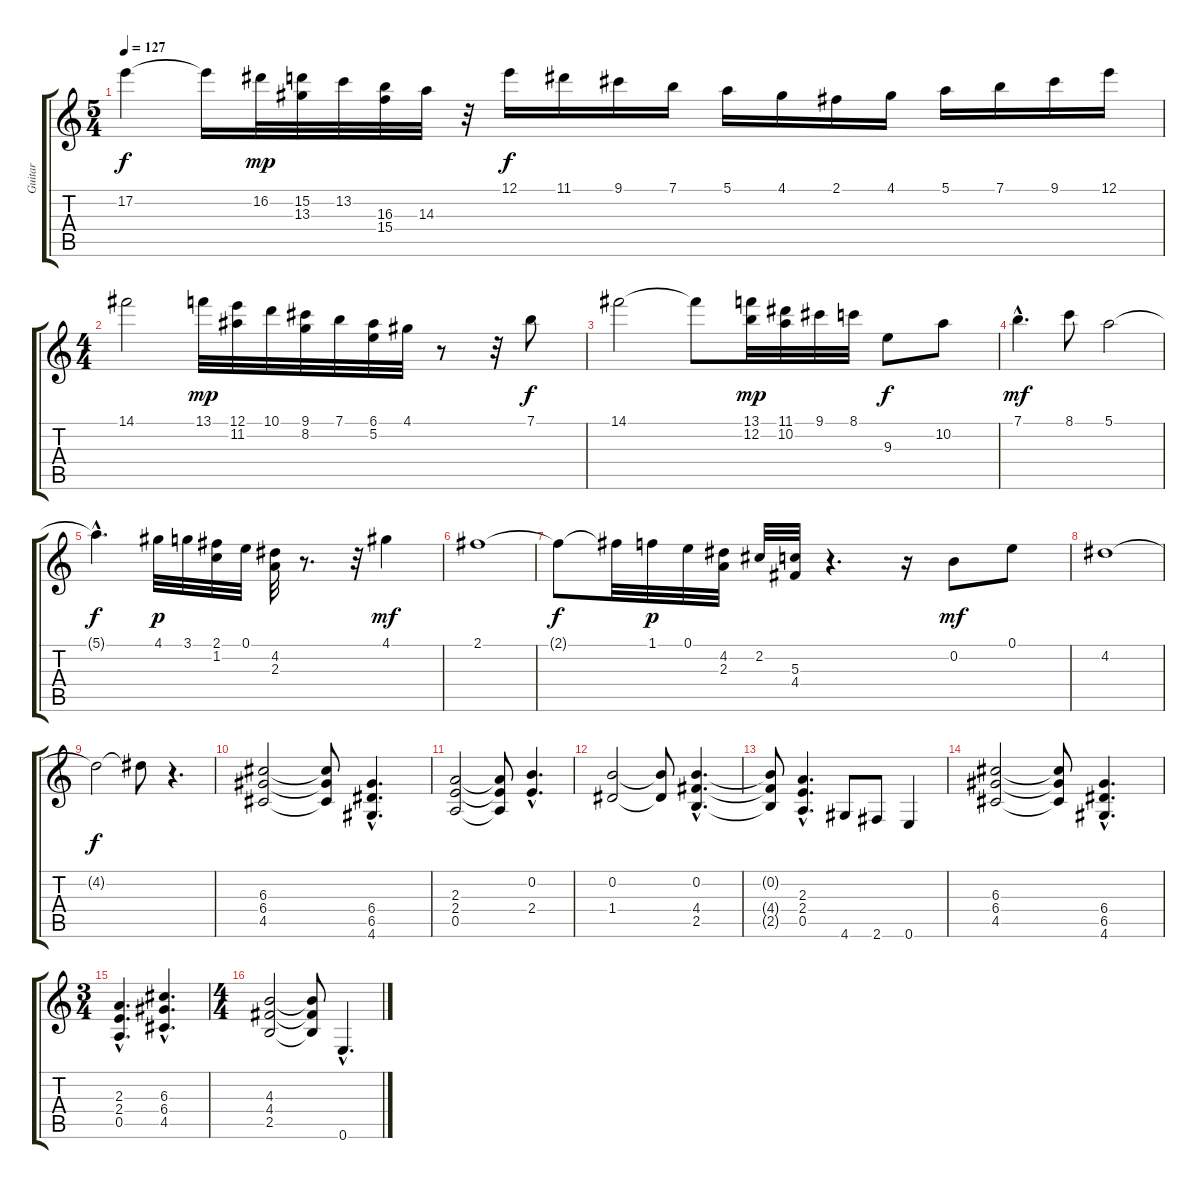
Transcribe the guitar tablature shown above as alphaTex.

\track ("Guitar" "Guitar") {instrument distortionguitar}
\staff {score tabs}
\tuning (E4 B3 G3 D3 A2 E2) {hide}
\ts (5 4)
\tempo 127
\clef g2
\ks c
17.2.4{dy f} 17.2{t}.16 16.2.32{dy mp} (15.2 13.3).32 13.2.32 (16.3 15.4).32 14.3.32 r.32 12.1.16{dy f} 11.1.16 9.1.16 7.1.16 5.1.16 4.1.16 2.1.16 4.1.16 5.1.16 7.1.16 9.1.16 12.1.16 |
\ts (4 4)
14.1.2 13.1.32{dy mp} (12.1 11.2).32 10.1.32 (9.1 8.2).32 7.1.32 (6.1 5.2).32 4.1.32 r.8 r.32 7.1.8{dy f} |
14.1.2 14.1{t}.8 (13.1 12.2).32{dy mp} (11.1 10.2).32 9.1.32 8.1.32 9.3.8{dy f} 10.2.8 |
7.1{hac}.4{d dy mf} 8.1.8 5.1.2 |
5.1{hac t}.4{d dy f} 4.1.32{dy p} 3.1.32 (2.1 1.2).32 0.1.32 (4.2 2.3).32 r.8{d} r.32 4.1.4{dy mf} |
2.1.1 |
2.1{t}.8{dy f} 2.1{t}.32 1.1.32{dy p} 0.1.32 (4.2 2.3).32 2.2.32 (5.3 4.4).32 r.4{d} r.16 0.2.8{dy mf} 0.1.8 |
4.2.1 |
4.2{t}.2{dy f} 4.2{t}.8 r.4{d} |
(6.3 6.4 4.5).2 (6.3{t} 6.4{t} 4.5{t}).8 (6.4{hac} 6.5{hac} 4.6{hac}).4{d} |
(2.3 2.4 0.5).2 (2.3{t} 2.4{t} 0.5{t}).8 (0.2{hac} 2.4{hac}).4{d} |
(0.2 1.4).2 (0.2{t} 1.4{t}).8 (0.2{hac} 4.4{hac} 2.5{hac}).4{d} |
(0.2{t} 4.4{t} 2.5{t}).8 (2.3{hac} 2.4{hac} 0.5{hac}).4{d} 4.6.8 2.6.8 0.6.4 |
(6.3 6.4 4.5).2 (6.3{t} 6.4{t} 4.5{t}).8 (6.4{hac} 6.5{hac} 4.6{hac}).4{d} |
\ts (3 4)
(2.3{hac} 2.4{hac} 0.5{hac}).4{d} (6.3{hac} 6.4{hac} 4.5{hac}).4{d} |
\ts (4 4)
(4.3 4.4 2.5).2 (4.3{t} 4.4{t} 2.5{t}).8 0.6{hac}.4{d}
